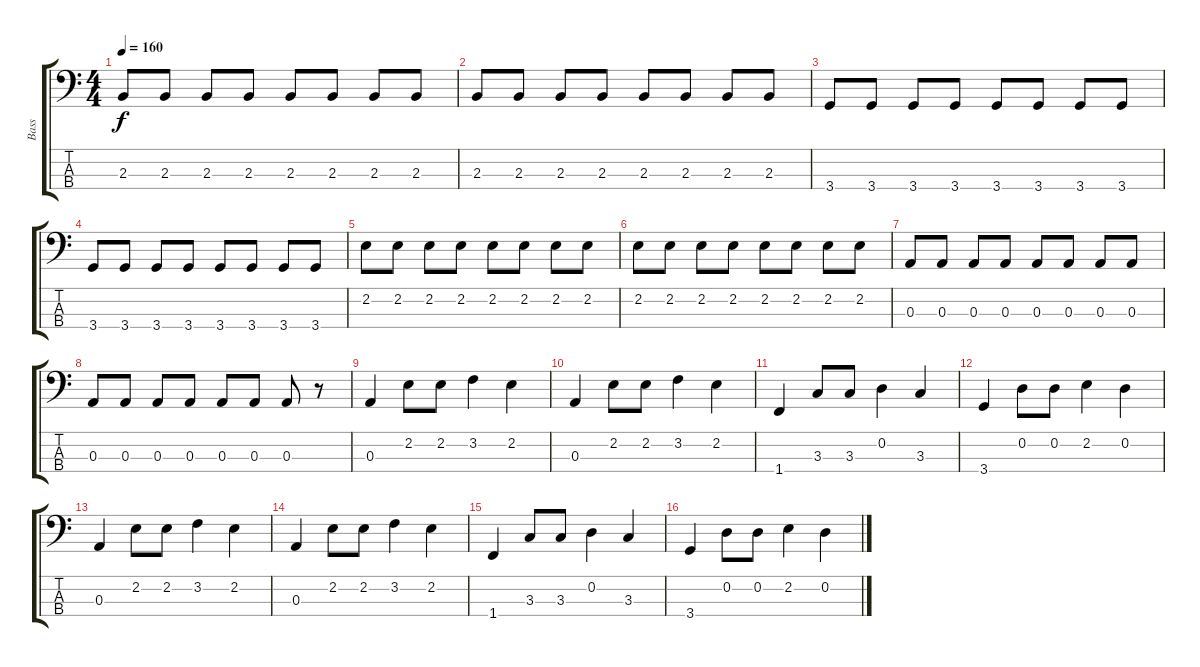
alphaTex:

\track ("Bass" "Bass") {instrument electricbassfinger}
\staff {score tabs}
\tuning (G2 D2 A1 E1) {hide}
\ts (4 4)
\tempo 160
\clef f4
\ks c
2.3.8{dy f} 2.3.8 2.3.8 2.3.8 2.3.8 2.3.8 2.3.8 2.3.8 |
2.3.8 2.3.8 2.3.8 2.3.8 2.3.8 2.3.8 2.3.8 2.3.8 |
3.4.8 3.4.8 3.4.8 3.4.8 3.4.8 3.4.8 3.4.8 3.4.8 |
3.4.8 3.4.8 3.4.8 3.4.8 3.4.8 3.4.8 3.4.8 3.4.8 |
2.2.8 2.2.8 2.2.8 2.2.8 2.2.8 2.2.8 2.2.8 2.2.8 |
2.2.8 2.2.8 2.2.8 2.2.8 2.2.8 2.2.8 2.2.8 2.2.8 |
0.3.8 0.3.8 0.3.8 0.3.8 0.3.8 0.3.8 0.3.8 0.3.8 |
0.3.8 0.3.8 0.3.8 0.3.8 0.3.8 0.3.8 0.3.8 r.8 |
0.3.4 2.2.8 2.2.8 3.2.4 2.2.4 |
0.3.4 2.2.8 2.2.8 3.2.4 2.2.4 |
1.4.4 3.3.8 3.3.8 0.2.4 3.3.4 |
3.4.4 0.2.8 0.2.8 2.2.4 0.2.4 |
0.3.4 2.2.8 2.2.8 3.2.4 2.2.4 |
0.3.4 2.2.8 2.2.8 3.2.4 2.2.4 |
1.4.4 3.3.8 3.3.8 0.2.4 3.3.4 |
3.4.4 0.2.8 0.2.8 2.2.4 0.2.4
